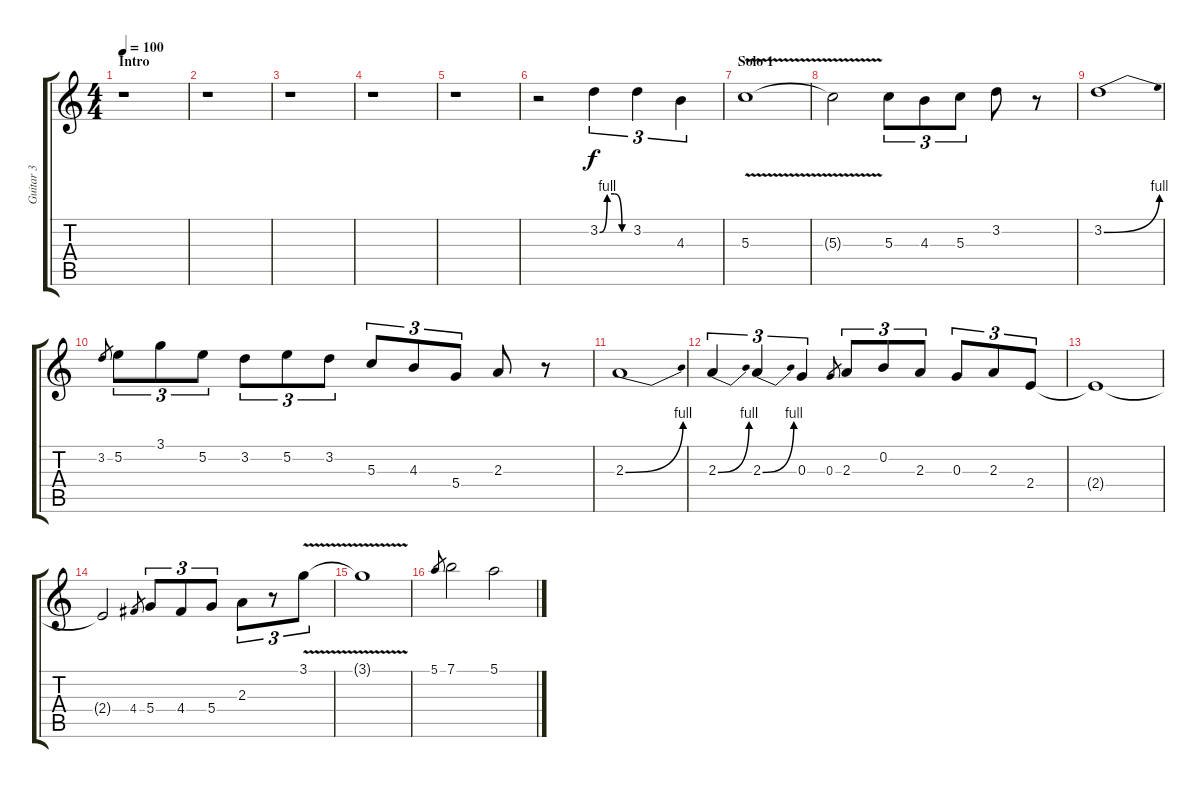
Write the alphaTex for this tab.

\track ("Guitar 3" "Guitar 3") {instrument overdrivenguitar}
\staff {score tabs}
\tuning (E4 B3 G3 D3 A2 E2) {hide}
\ts (4 4)
\section ("" "Intro")
\tempo 100
\clef g2
\ks c
r.1{dy f instrument overdrivenguitar} |
r.1 |
r.1 |
r.1 |
r.1 |
r.2 3.2{be (custom 0 0 15 4 30 4 45 0 60 0)}.4{tu (3 2)} 3.2.4{tu (3 2)} 4.3.4{tu (3 2)} |
\section ("" "Solo 1")
5.3{v}.1 |
5.3{t}.2 5.3.8{tu (3 2)} 4.3.8{tu (3 2)} 5.3.8{tu (3 2)} 3.2.8 r.8 |
3.2{be (bend 0 0 60 4)}.1 |
3.2.8{gr} 5.2.8{tu (3 2)} 3.1.8{tu (3 2)} 5.2.8{tu (3 2)} 3.2.8{tu (3 2)} 5.2.8{tu (3 2)} 3.2.8{tu (3 2)} 5.3.8{tu (3 2)} 4.3.8{tu (3 2)} 5.4.8{tu (3 2)} 2.3.8 r.8 |
2.3{be (bend 0 0 60 4)}.1 |
2.3{be (bend 0 0 60 4)}.4{tu (3 2)} 2.3{be (bend 0 0 60 4)}.4{tu (3 2)} 0.3.4{tu (3 2)} 0.3.8{gr} 2.3.8{tu (3 2)} 0.2.8{tu (3 2)} 2.3.8{tu (3 2)} 0.3.8{tu (3 2)} 2.3.8{tu (3 2)} 2.4.8{tu (3 2)} |
2.4{t}.1 |
2.4{t}.2 4.4.8{gr} 5.4.8{tu (3 2)} 4.4.8{tu (3 2)} 5.4.8{tu (3 2)} 2.3.8{tu (3 2)} r.8{tu (3 2)} 3.1{v}.8{tu (3 2)} |
3.1{t}.1 |
5.1.8{gr} 7.1.2 5.1.2
